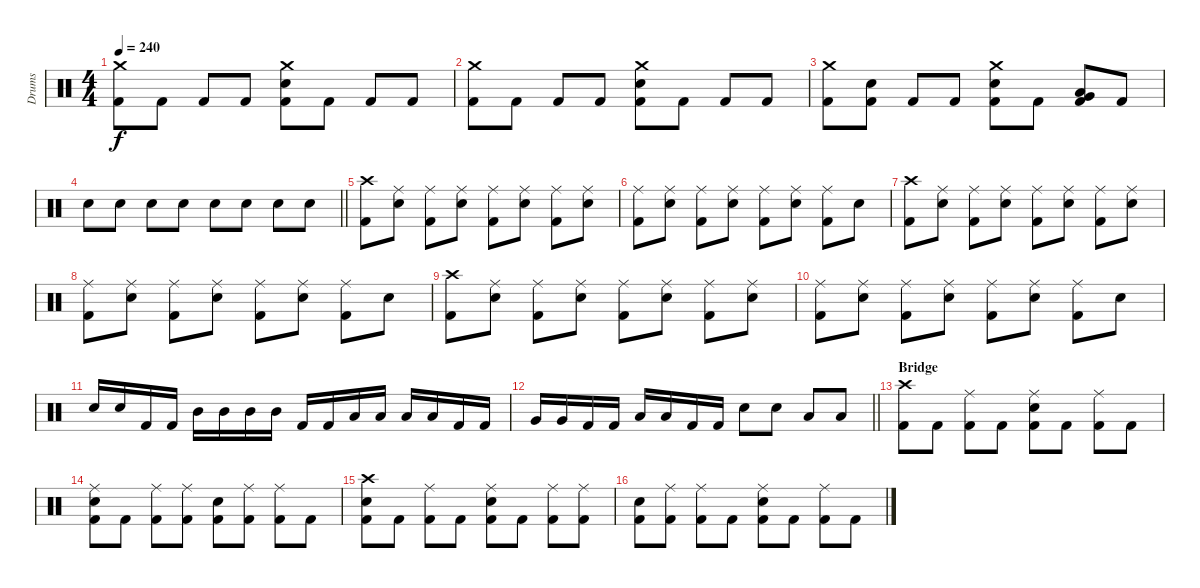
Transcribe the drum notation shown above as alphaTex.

\track ("Drums" "Drums") {instrument percussion}
\staff {score}
\articulation defaults
\ts (4 4)
\tempo 240
\clef neutral
\ks c
("Crash medium (hit)" "Kick (hit) 2").8{dy f} "Kick (hit) 2".8 "Kick (hit) 2".8 "Kick (hit) 2".8 ("Crash medium (hit)" "Electric Snare (hit)" "Kick (hit) 2").8 "Kick (hit) 2".8 "Kick (hit) 2".8 "Kick (hit) 2".8 |
("Crash medium (hit)" "Kick (hit) 2").8 "Kick (hit) 2".8 "Kick (hit) 2".8 "Kick (hit) 2".8 ("Crash medium (hit)" "Electric Snare (hit)" "Kick (hit) 2").8 "Kick (hit) 2".8 "Kick (hit) 2".8 "Kick (hit) 2".8 |
("Crash medium (hit)" "Kick (hit) 2").8 ("Electric Snare (hit)" "Kick (hit) 2").8 "Kick (hit) 2".8 "Kick (hit) 2".8 ("Crash medium (hit)" "Electric Snare (hit)" "Kick (hit) 2").8 "Kick (hit) 2".8 ("Very Low Tom (hit)" "Low Tom (hit)" "Kick (hit) 2").8 "Kick (hit) 2".8 |
\barLineRight lightlight "Electric Snare (hit)".8 "Electric Snare (hit)".8 "Electric Snare (hit)".8 "Electric Snare (hit)".8 "Electric Snare (hit)".8 "Electric Snare (hit)".8 "Electric Snare (hit)".8 "Electric Snare (hit)".8
|
\section ("" "")
("Crash high (hit)" "Kick (hit) 2").8 ("Ride (middle)" "Electric Snare (hit)").8 ("Ride (middle)" "Kick (hit) 2").8 ("Ride (middle)" "Electric Snare (hit)").8 ("Ride (middle)" "Kick (hit) 2").8 ("Ride (middle)" "Electric Snare (hit)").8 ("Ride (middle)" "Kick (hit) 2").8 ("Ride (middle)" "Electric Snare (hit)").8 |
("Ride (middle)" "Kick (hit) 2").8 ("Ride (middle)" "Electric Snare (hit)").8 ("Ride (middle)" "Kick (hit) 2").8 ("Ride (middle)" "Electric Snare (hit)").8 ("Ride (middle)" "Kick (hit) 2").8 ("Ride (middle)" "Electric Snare (hit)").8 ("Ride (middle)" "Kick (hit) 2").8 "Electric Snare (hit)".8 |
("Crash high (hit)" "Kick (hit) 2").8 ("Ride (middle)" "Electric Snare (hit)").8 ("Ride (middle)" "Kick (hit) 2").8 ("Ride (middle)" "Electric Snare (hit)").8 ("Ride (middle)" "Kick (hit) 2").8 ("Ride (middle)" "Electric Snare (hit)").8 ("Ride (middle)" "Kick (hit) 2").8 ("Ride (middle)" "Electric Snare (hit)").8 |
("Ride (middle)" "Kick (hit) 2").8 ("Ride (middle)" "Electric Snare (hit)").8 ("Ride (middle)" "Kick (hit) 2").8 ("Ride (middle)" "Electric Snare (hit)").8 ("Ride (middle)" "Kick (hit) 2").8 ("Ride (middle)" "Electric Snare (hit)").8 ("Ride (middle)" "Kick (hit) 2").8 "Electric Snare (hit)".8 |
("Crash high (hit)" "Kick (hit) 2").8 ("Ride (middle)" "Electric Snare (hit)").8 ("Ride (middle)" "Kick (hit) 2").8 ("Ride (middle)" "Electric Snare (hit)").8 ("Ride (middle)" "Kick (hit) 2").8 ("Ride (middle)" "Electric Snare (hit)").8 ("Ride (middle)" "Kick (hit) 2").8 ("Ride (middle)" "Electric Snare (hit)").8 |
("Ride (middle)" "Kick (hit) 2").8 ("Ride (middle)" "Electric Snare (hit)").8 ("Ride (middle)" "Kick (hit) 2").8 ("Ride (middle)" "Electric Snare (hit)").8 ("Ride (middle)" "Kick (hit) 2").8 ("Ride (middle)" "Electric Snare (hit)").8 ("Ride (middle)" "Kick (hit) 2").8 "Electric Snare (hit)".8 |
"Electric Snare (hit)".16 "Electric Snare (hit)".16 "Kick (hit) 2".16 "Kick (hit) 2".16 "Mid Tom (hit)".16 "Mid Tom (hit)".16 "Mid Tom (hit)".16 "Mid Tom (hit)".16 "Kick (hit) 2".16 "Kick (hit) 2".16 "Low Tom (hit)".16 "Low Tom (hit)".16 "Low Tom (hit)".16 "Low Tom (hit)".16 "Kick (hit) 2".16 "Kick (hit) 2".16 |
\barLineRight lightlight "Very Low Tom (hit)".16 "Very Low Tom (hit)".16 "Kick (hit) 2".16 "Kick (hit) 2".16 "Low Floor Tom (hit)".16 "Low Floor Tom (hit)".16 "Kick (hit) 2".16 "Kick (hit) 2".16 "Electric Snare (hit)".8 "Electric Snare (hit)".8 "Low Tom (hit)".8 "Low Tom (hit)".8
|
\section ("" "Bridge")
("Crash high (hit)" "Kick (hit) 2").8 "Kick (hit) 2".8 ("Ride (middle)" "Kick (hit) 2").8 "Kick (hit) 2".8 ("Ride (middle)" "Electric Snare (hit)" "Kick (hit) 2").8 "Kick (hit) 2".8 ("Ride (middle)" "Kick (hit) 2").8 "Kick (hit) 2".8 |
("Ride (middle)" "Electric Snare (hit)" "Kick (hit) 2").8 "Kick (hit) 2".8 ("Ride (middle)" "Kick (hit) 2").8 ("Ride (middle)" "Kick (hit) 2").8 ("Electric Snare (hit)" "Kick (hit) 2").8 ("Ride (middle)" "Kick (hit) 2").8 ("Ride (middle)" "Kick (hit) 2").8 "Kick (hit) 2".8 |
("Crash high (hit)" "Electric Snare (hit)" "Kick (hit) 2").8 "Kick (hit) 2".8 ("Ride (middle)" "Kick (hit) 2").8 "Kick (hit) 2".8 ("Ride (middle)" "Electric Snare (hit)" "Kick (hit) 2").8 "Kick (hit) 2".8 ("Ride (middle)" "Kick (hit) 2").8 ("Ride (middle)" "Kick (hit) 2").8 |
("Electric Snare (hit)" "Kick (hit) 2").8 ("Ride (middle)" "Kick (hit) 2").8 ("Ride (middle)" "Kick (hit) 2").8 "Kick (hit) 2".8 ("Ride (middle)" "Electric Snare (hit)" "Kick (hit) 2").8 "Kick (hit) 2".8 ("Ride (middle)" "Kick (hit) 2").8 "Kick (hit) 2".8
